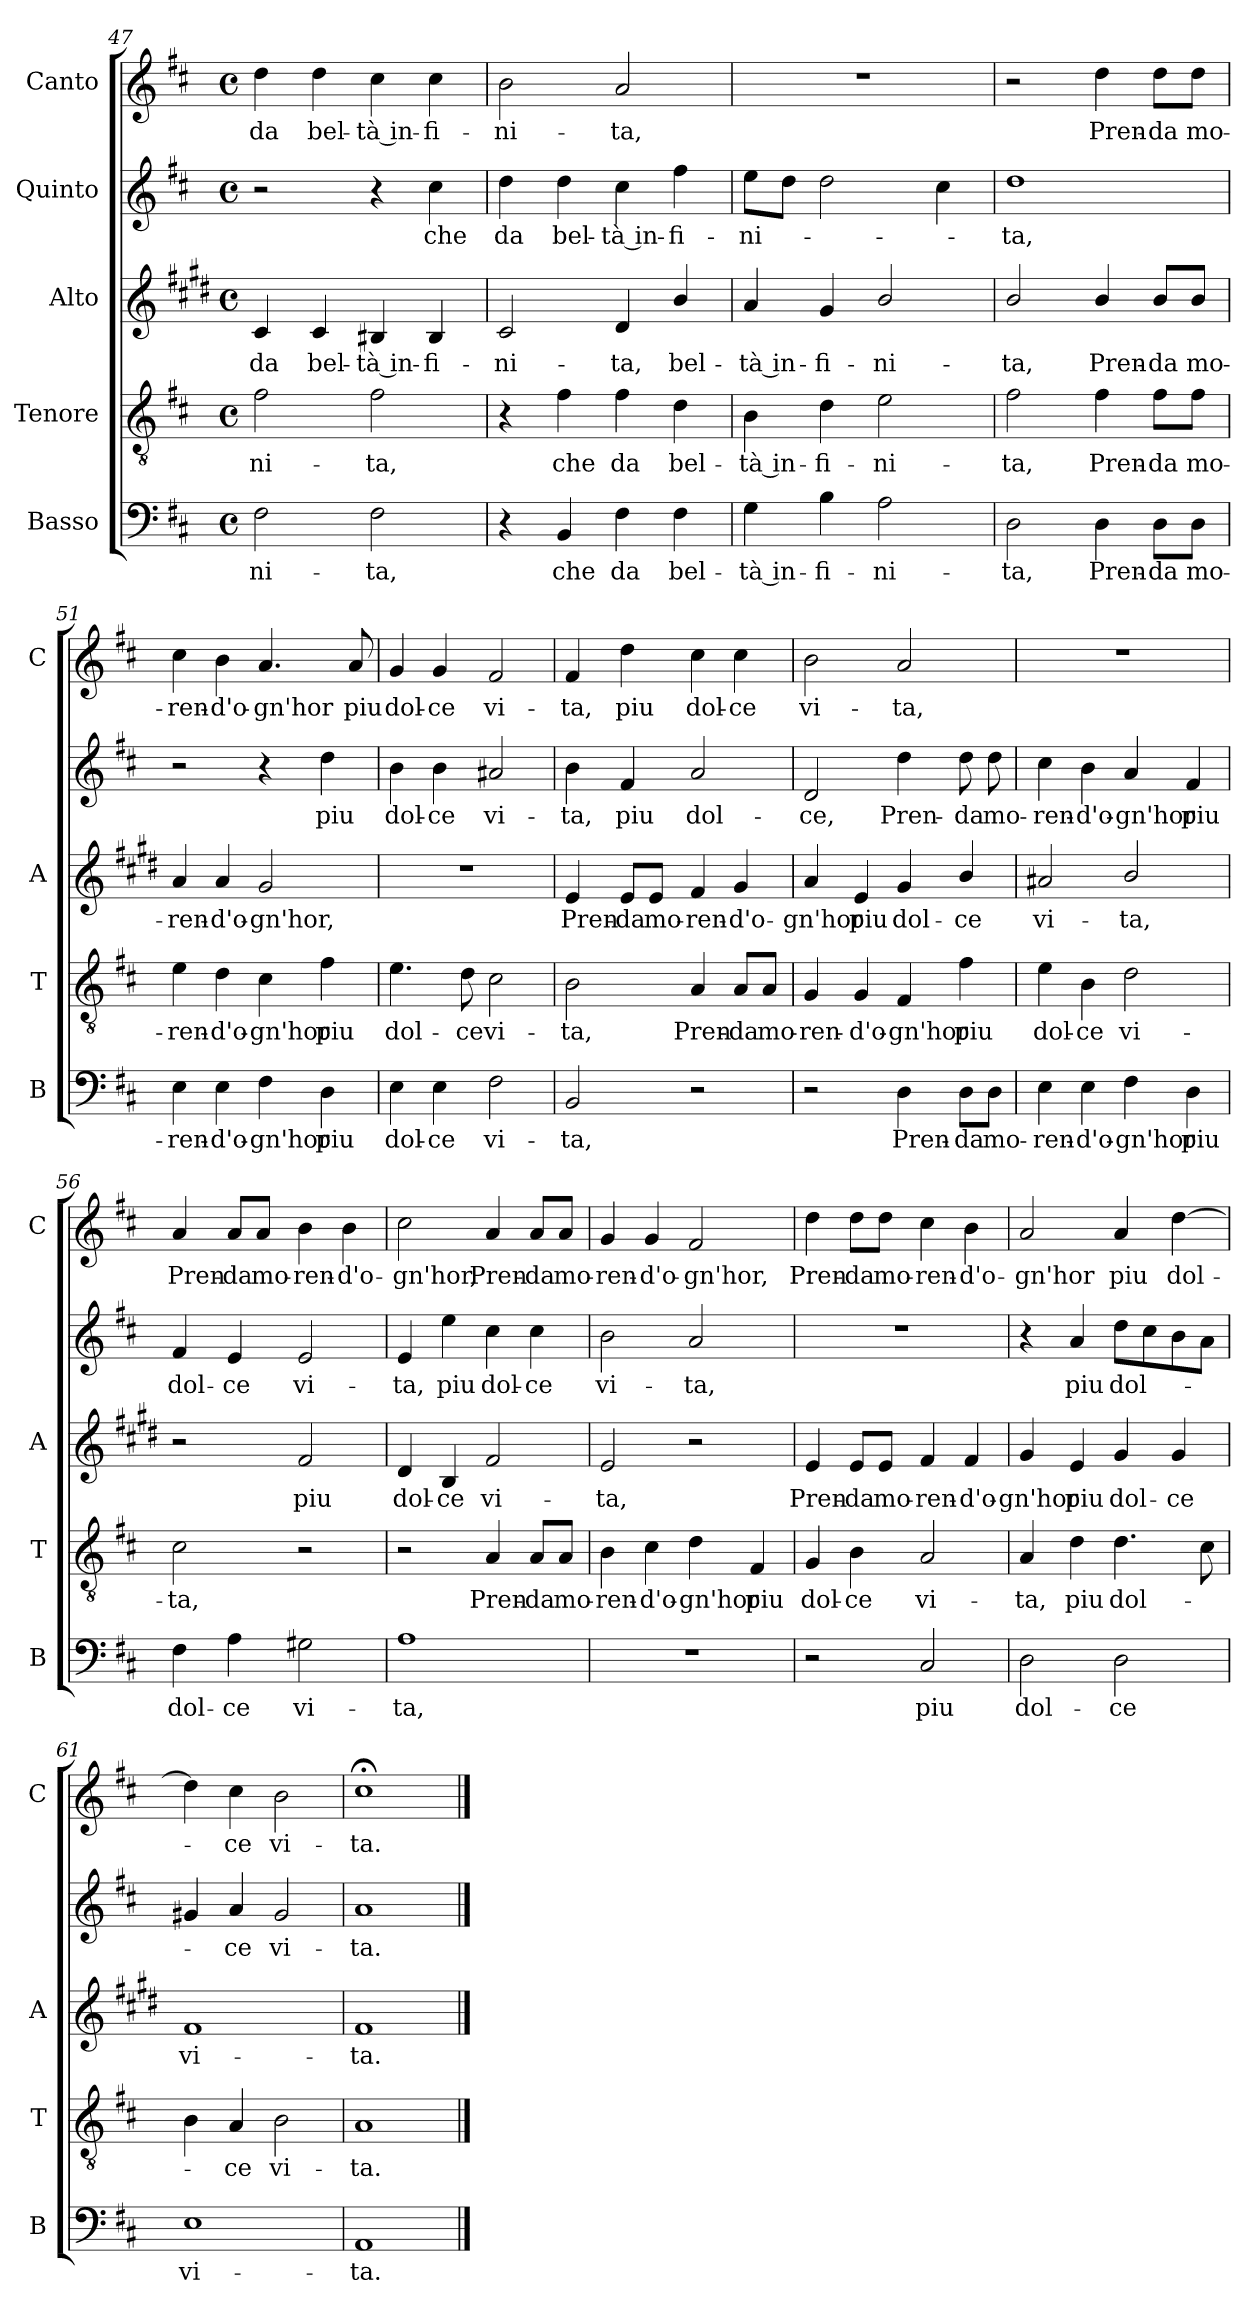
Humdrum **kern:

**kern	**text	**kern	**text	**kern	**text	**kern	**text	**kern	**text
*part5	*part5	*part4	*part4	*part3	*part3	*part2	*part2	*part1	*part1
*staff5	*staff5	*staff4	*staff4	*staff3	*staff3	*staff2	*staff2	*staff1	*staff1
*I"Basso	*	*I"Tenore	*	*I"Alto	*	*I"Quinto	*	*I"Canto	*
*I'B	*	*I'T	*	*I'A	*	*	*	*I'C	*
*clefF4	*	*clefGv2	*	*clefG2	*	*clefG2	*	*clefG2	*
*	*	*	*	*ITrd1c2	*	*	*	*	*
*k[f#c#]	*	*k[f#c#]	*	*k[f#c#]	*	*k[f#c#]	*	*k[f#c#]	*
*D:	*	*D:	*	*D:	*	*D:	*	*D:	*
*M4/4	*	*M4/4	*	*M4/4	*	*M4/4	*	*M4/4	*
*met(c)	*	*met(c)	*	*met(c)	*	*met(c)	*	*met(c)	*
=47	=47	=47	=47	=47	=47	=47	=47	=47	=47
!	!LO:LY:b	!	!LO:LY:b	!	!LO:LY:b	!	!	!	!LO:LY:b
2F#\	-ni-	2f#\	-ni-	4B/	da	2r	.	4dd\	da
!	!	!	!	!	!LO:LY:b	!	!	!	!LO:LY:b
.	.	.	.	4B/	bel-	.	.	4dd\	bel-
!	!LO:LY:b	!	!LO:LY:b	!	!LO:LY:b	!	!	!	!LO:LY:b
2F#\	-ta,	2f#\	-ta,	4A#X/	-tà in-	4r	.	4cc#\	-tà in-
!	!	!	!	!	!LO:LY:b	!	!LO:LY:b	!	!LO:LY:b
.	.	.	.	4A#/	-fi-	4cc#\	che	4cc#\	-fi-
=48	=48	=48	=48	=48	=48	=48	=48	=48	=48
!	!	!	!	!	!LO:LY:b	!	!LO:LY:b	!	!LO:LY:b
4r	.	4r	.	2B/	-ni-	4dd\	da	2b\	-ni-
!	!LO:LY:b	!	!LO:LY:b	!	!	!	!LO:LY:b	!	!
4BB/	che	4f#\	che	.	.	4dd\	bel-	.	.
!	!LO:LY:b	!	!LO:LY:b	!	!LO:LY:b	!	!LO:LY:b	!	!LO:LY:b
4F#\	da	4f#\	da	4c#/	-ta,	4cc#\	-tà in-	2a/	-ta,
!	!LO:LY:b	!	!LO:LY:b	!	!LO:LY:b	!	!LO:LY:b	!	!
4F#\	bel-	4d\	bel-	4a/	bel-	4ff#\	-fi-	.	.
=49	=49	=49	=49	=49	=49	=49	=49	=49	=49
!	!LO:LY:b	!	!LO:LY:b	!	!LO:LY:b	!	!LO:LY:b	!	!
4G\	-tà in-	4B\	-tà in-	4g/	-tà in-	8ee\L	-ni-	1r	.
.	.	.	.	.	.	8dd\J	.	.	.
!	!LO:LY:b	!	!LO:LY:b	!	!LO:LY:b	!	!	!	!
4B\	-fi-	4d\	-fi-	4f#/	-fi-	2dd\	.	.	.
!	!LO:LY:b	!	!LO:LY:b	!	!LO:LY:b	!	!	!	!
2A\	-ni-	2e\	-ni-	2a/	-ni-	.	.	.	.
.	.	.	.	.	.	4cc#\	.	.	.
=50	=50	=50	=50	=50	=50	=50	=50	=50	=50
!	!LO:LY:b	!	!LO:LY:b	!	!LO:LY:b	!	!LO:LY:b	!	!
2D\	-ta,	2f#\	-ta,	2a/	-ta,	1dd	-ta,	2r	.
!	!LO:LY:b	!	!LO:LY:b	!	!LO:LY:b	!	!	!	!LO:LY:b
4D\	Pren-	4f#\	Pren-	4a/	Pren-	.	.	4dd\	Pren-
!	!LO:LY:b	!	!LO:LY:b	!	!LO:LY:b	!	!	!	!LO:LY:b
8D\L	-da	8f#\L	-da	8a/L	-da	.	.	8dd\L	-da
!	!LO:LY:b	!	!LO:LY:b	!	!LO:LY:b	!	!	!	!LO:LY:b
8D\J	mo-	8f#\J	mo-	8a/J	mo-	.	.	8dd\J	mo-
=51	=51	=51	=51	=51	=51	=51	=51	=51	=51
!	!LO:LY:b	!	!LO:LY:b	!	!LO:LY:b	!	!	!	!LO:LY:b
4E\	-ren-	4e\	-ren-	4g/	-ren-	2r	.	4cc#\	-ren-
!	!LO:LY:b	!	!LO:LY:b	!	!LO:LY:b	!	!	!	!LO:LY:b
4E\	-d'o-	4d\	-d'o-	4g/	-d'o-	.	.	4b\	-d'o-
!	!LO:LY:b	!	!LO:LY:b	!	!LO:LY:b	!	!	!	!LO:LY:b
4F#\	-gn'hor	4c#\	-gn'hor	2f#/	-gn'hor,	4r	.	4.a/	-gn'hor
!	!LO:LY:b	!	!LO:LY:b	!	!	!	!LO:LY:b	!	!
4D\	piu	4f#\	piu	.	.	4dd\	piu	.	.
!	!	!	!	!	!	!	!	!	!LO:LY:b
.	.	.	.	.	.	.	.	8a/	piu
!!LO:LB:g=z
=52	=52	=52	=52	=52	=52	=52	=52	=52	=52
!	!LO:LY:b	!	!LO:LY:b	!	!	!	!LO:LY:b	!	!LO:LY:b
4E\	dol-	4.e\	dol-	1r	.	4b\	dol-	4g/	dol-
!	!LO:LY:b	!	!	!	!	!	!LO:LY:b	!	!LO:LY:b
4E\	-ce	.	.	.	.	4b\	-ce	4g/	-ce
!	!	!	!LO:LY:b	!	!	!	!	!	!
.	.	8d\	-ce	.	.	.	.	.	.
!	!LO:LY:b	!	!LO:LY:b	!	!	!	!LO:LY:b	!	!LO:LY:b
2F#\	vi-	2c#\	vi-	.	.	2a#X/	vi-	2f#/	vi-
=53	=53	=53	=53	=53	=53	=53	=53	=53	=53
!	!LO:LY:b	!	!LO:LY:b	!	!LO:LY:b	!	!LO:LY:b	!	!LO:LY:b
2BB/	-ta,	2B\	-ta,	4d/	Pren-	4b\	-ta,	4f#/	-ta,
!	!	!	!	!	!LO:LY:b	!	!LO:LY:b	!	!LO:LY:b
.	.	.	.	8d/L	-da	4f#/	piu	4dd\	piu
!	!	!	!	!	!LO:LY:b	!	!	!	!
.	.	.	.	8d/J	mo-	.	.	.	.
!	!	!	!LO:LY:b	!	!LO:LY:b	!	!LO:LY:b	!	!LO:LY:b
2r	.	4A/	Pren-	4e/	-ren-	2a/	dol-	4cc#\	dol-
!	!	!	!LO:LY:b	!	!LO:LY:b	!	!	!	!LO:LY:b
.	.	8A/L	-da	4f#/	-d'o-	.	.	4cc#\	-ce
!	!	!	!LO:LY:b	!	!	!	!	!	!
.	.	8A/J	mo-	.	.	.	.	.	.
=54	=54	=54	=54	=54	=54	=54	=54	=54	=54
!	!	!	!LO:LY:b	!	!LO:LY:b	!	!LO:LY:b	!	!LO:LY:b
2r	.	4G/	-ren-	4g/	-gn'hor	2d/	-ce,	2b\	vi-
!	!	!	!LO:LY:b	!	!LO:LY:b	!	!	!	!
.	.	4G/	-d'o-	4d/	piu	.	.	.	.
!	!LO:LY:b	!	!LO:LY:b	!	!LO:LY:b	!	!LO:LY:b	!	!LO:LY:b
4D\	Pren-	4F#/	-gn'hor	4f#/	dol-	4dd\	Pren-	2a/	-ta,
!	!LO:LY:b	!	!LO:LY:b	!	!LO:LY:b	!	!LO:LY:b	!	!
8D\L	-da	4f#\	piu	4a/	-ce	8dd\	-da	.	.
!	!LO:LY:b	!	!	!	!	!	!LO:LY:b	!	!
8D\J	mo-	.	.	.	.	8dd\	mo-	.	.
=55	=55	=55	=55	=55	=55	=55	=55	=55	=55
!	!LO:LY:b	!	!LO:LY:b	!	!LO:LY:b	!	!LO:LY:b	!	!
4E\	-ren-	4e\	dol-	2g#X/	vi-	4cc#\	-ren-	1r	.
!	!LO:LY:b	!	!LO:LY:b	!	!	!	!LO:LY:b	!	!
4E\	-d'o-	4B\	-ce	.	.	4b\	-d'o-	.	.
!	!LO:LY:b	!	!LO:LY:b	!	!LO:LY:b	!	!LO:LY:b	!	!
4F#\	-gn'hor	2d\	vi-	2a/	-ta,	4a/	-gn'hor	.	.
!	!LO:LY:b	!	!	!	!	!	!LO:LY:b	!	!
4D\	piu	.	.	.	.	4f#/	piu	.	.
=56	=56	=56	=56	=56	=56	=56	=56	=56	=56
!	!LO:LY:b	!	!LO:LY:b	!	!	!	!LO:LY:b	!	!LO:LY:b
4F#\	dol-	2c#\	-ta,	2r	.	4f#/	dol-	4a/	Pren-
!	!LO:LY:b	!	!	!	!	!	!LO:LY:b	!	!LO:LY:b
4A\	-ce	.	.	.	.	4e/	-ce	8a/L	-da
!	!	!	!	!	!	!	!	!	!LO:LY:b
.	.	.	.	.	.	.	.	8a/J	mo-
!	!LO:LY:b	!	!	!	!LO:LY:b	!	!LO:LY:b	!	!LO:LY:b
2G#X\	vi-	2r	.	2e/	piu	2e/	vi-	4b\	-ren-
!	!	!	!	!	!	!	!	!	!LO:LY:b
.	.	.	.	.	.	.	.	4b\	-d'o-
=57	=57	=57	=57	=57	=57	=57	=57	=57	=57
!	!LO:LY:b	!	!	!	!LO:LY:b	!	!LO:LY:b	!	!LO:LY:b
1A	-ta,	2r	.	4c#/	dol-	4e/	-ta,	2cc#\	-gn'hor,
!	!	!	!	!	!LO:LY:b	!	!LO:LY:b	!	!
.	.	.	.	4A/	-ce	4ee\	piu	.	.
!	!	!	!LO:LY:b	!	!LO:LY:b	!	!LO:LY:b	!	!LO:LY:b
.	.	4A/	Pren-	2e/	vi-	4cc#\	dol-	4a/	Pren-
!	!	!	!LO:LY:b	!	!	!	!LO:LY:b	!	!LO:LY:b
.	.	8A/L	-da	.	.	4cc#\	-ce	8a/L	-da
!	!	!	!LO:LY:b	!	!	!	!	!	!LO:LY:b
.	.	8A/J	mo-	.	.	.	.	8a/J	mo-
!!LO:LB:g=z
=58	=58	=58	=58	=58	=58	=58	=58	=58	=58
!	!	!	!LO:LY:b	!	!LO:LY:b	!	!LO:LY:b	!	!LO:LY:b
1r	.	4B\	-ren-	2d/	-ta,	2b\	vi-	4g/	-ren-
!	!	!	!LO:LY:b	!	!	!	!	!	!LO:LY:b
.	.	4c#\	-d'o-	.	.	.	.	4g/	-d'o-
!	!	!	!LO:LY:b	!	!	!	!LO:LY:b	!	!LO:LY:b
.	.	4d\	-gn'hor	2r	.	2a/	-ta,	2f#/	-gn'hor,
!	!	!	!LO:LY:b	!	!	!	!	!	!
.	.	4F#/	piu	.	.	.	.	.	.
=59	=59	=59	=59	=59	=59	=59	=59	=59	=59
!	!	!	!LO:LY:b	!	!LO:LY:b	!	!	!	!LO:LY:b
2r	.	4G/	dol-	4d/	Pren-	1r	.	4dd\	Pren-
!	!	!	!LO:LY:b	!	!LO:LY:b	!	!	!	!LO:LY:b
.	.	4B\	-ce	8d/L	-da	.	.	8dd\L	-da
!	!	!	!	!	!LO:LY:b	!	!	!	!LO:LY:b
.	.	.	.	8d/J	mo-	.	.	8dd\J	mo-
!	!LO:LY:b	!	!LO:LY:b	!	!LO:LY:b	!	!	!	!LO:LY:b
2C#/	piu	2A/	vi-	4e/	-ren-	.	.	4cc#\	-ren-
!	!	!	!	!	!LO:LY:b	!	!	!	!LO:LY:b
.	.	.	.	4e/	-d'o-	.	.	4b\	-d'o-
=60	=60	=60	=60	=60	=60	=60	=60	=60	=60
!	!LO:LY:b	!	!LO:LY:b	!	!LO:LY:b	!	!	!	!LO:LY:b
2D\	dol-	4A/	-ta,	4f#/	-gn'hor	4r	.	2a/	-gn'hor
!	!	!	!LO:LY:b	!	!LO:LY:b	!	!LO:LY:b	!	!
.	.	4d\	piu	4d/	piu	4a/	piu	.	.
!	!LO:LY:b	!	!LO:LY:b	!	!LO:LY:b	!	!LO:LY:b	!	!LO:LY:b
2D\	-ce	4.d\	dol-	4f#/	dol-	8dd\L	dol-	4a/	piu
.	.	.	.	.	.	8cc#\	.	.	.
!	!	!	!	!	!LO:LY:b	!	!	!	!LO:LY:b
.	.	.	.	4f#/	-ce	8b\	.	[4dd\	dol-
.	.	8c#\	.	.	.	8a\J	.	.	.
=61	=61	=61	=61	=61	=61	=61	=61	=61	=61
!	!LO:LY:b	!	!	!	!LO:LY:b	!	!	!	!
1E	vi-	4B\	.	1e	vi-	4g#X/	.	4dd\]	.
!	!	!	!LO:LY:b	!	!	!	!LO:LY:b	!	!LO:LY:b
.	.	4A/	-ce	.	.	4a/	-ce	4cc#\	-ce
!	!	!	!LO:LY:b	!	!	!	!LO:LY:b	!	!LO:LY:b
.	.	2B\	vi-	.	.	2g#/	vi-	2b\	vi-
=62	=62	=62	=62	=62	=62	=62	=62	=62	=62
!	!LO:LY:b	!	!LO:LY:b	!	!LO:LY:b	!	!LO:LY:b	!	!LO:LY:b
1AA	-ta.	1A	-ta.	1e	-ta.	1a	-ta.	1cc#;<	-ta.
==	==	==	==	==	==	==	==	==	==
*-	*-	*-	*-	*-	*-	*-	*-	*-	*-
